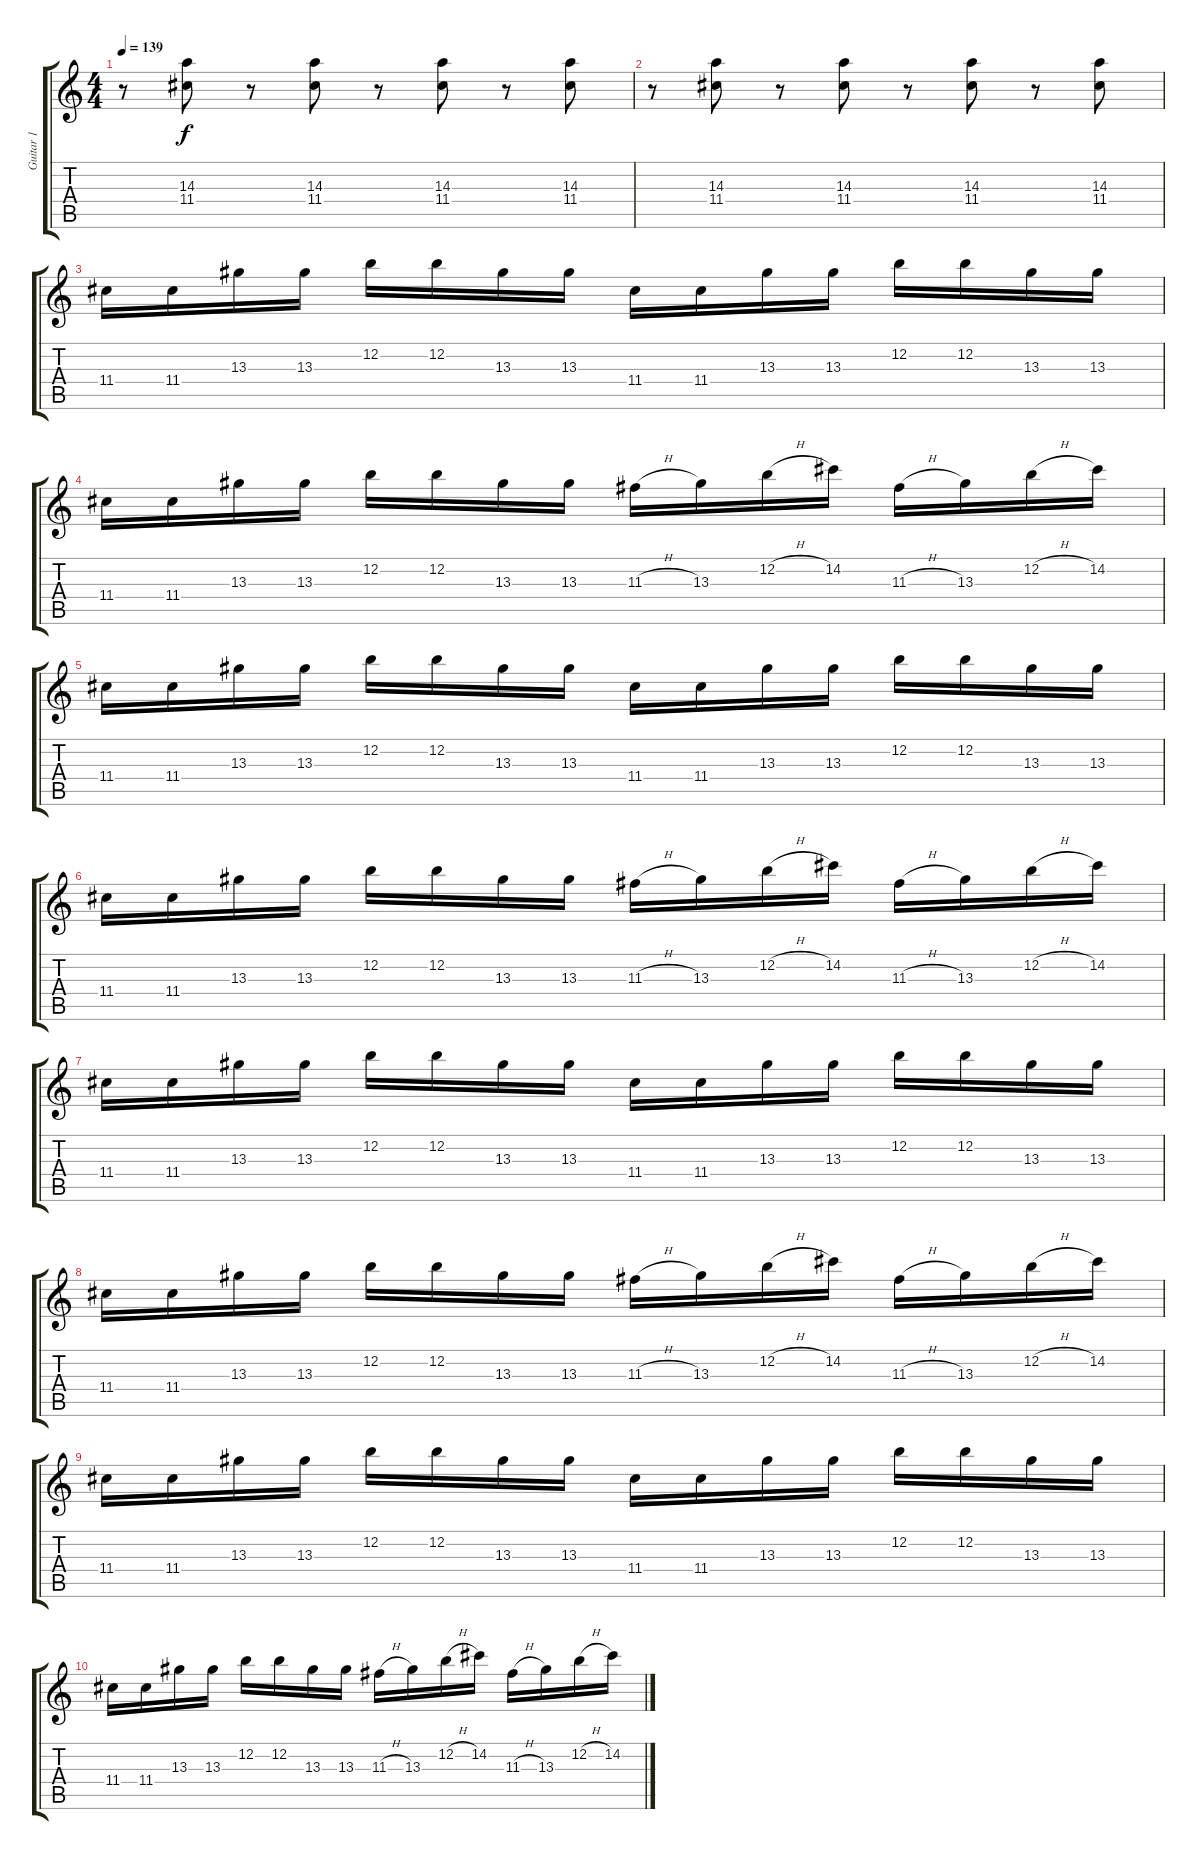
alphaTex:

\track ("Guitar 1" "Guitar 1") {instrument distortionguitar}
\staff {score tabs}
\tuning (E4 B3 G3 D3 A2 E2) {hide}
\ts (4 4)
\tempo 139
\clef g2
\ks c
r.8{dy f} (14.3 11.4).8 r.8 (14.3 11.4).8 r.8 (14.3 11.4).8 r.8 (14.3 11.4).8 |
r.8 (14.3 11.4).8 r.8 (14.3 11.4).8 r.8 (14.3 11.4).8 r.8 (14.3 11.4).8 |
11.4.16{volume 13} 11.4.16 13.3.16 13.3.16 12.2.16 12.2.16 13.3.16 13.3.16 11.4.16 11.4.16 13.3.16 13.3.16 12.2.16 12.2.16 13.3.16 13.3.16 |
11.4.16 11.4.16 13.3.16 13.3.16 12.2.16 12.2.16 13.3.16 13.3.16 11.3{h}.16 13.3.16 12.2{h}.16 14.2.16 11.3{h}.16 13.3.16 12.2{h}.16 14.2.16 |
11.4.16 11.4.16 13.3.16 13.3.16 12.2.16 12.2.16 13.3.16 13.3.16 11.4.16 11.4.16 13.3.16 13.3.16 12.2.16 12.2.16 13.3.16 13.3.16 |
11.4.16 11.4.16 13.3.16 13.3.16 12.2.16 12.2.16 13.3.16 13.3.16 11.3{h}.16 13.3.16 12.2{h}.16 14.2.16 11.3{h}.16 13.3.16 12.2{h}.16 14.2.16 |
11.4.16 11.4.16 13.3.16 13.3.16 12.2.16 12.2.16 13.3.16 13.3.16 11.4.16 11.4.16 13.3.16 13.3.16 12.2.16 12.2.16 13.3.16 13.3.16 |
11.4.16 11.4.16 13.3.16 13.3.16 12.2.16 12.2.16 13.3.16 13.3.16 11.3{h}.16 13.3.16 12.2{h}.16 14.2.16 11.3{h}.16 13.3.16 12.2{h}.16 14.2.16 |
11.4.16 11.4.16 13.3.16 13.3.16 12.2.16 12.2.16 13.3.16 13.3.16 11.4.16 11.4.16 13.3.16 13.3.16 12.2.16 12.2.16 13.3.16 13.3.16 |
11.4.16 11.4.16 13.3.16 13.3.16 12.2.16 12.2.16 13.3.16 13.3.16 11.3{h}.16 13.3.16 12.2{h}.16 14.2.16 11.3{h}.16 13.3.16 12.2{h}.16 14.2.16
